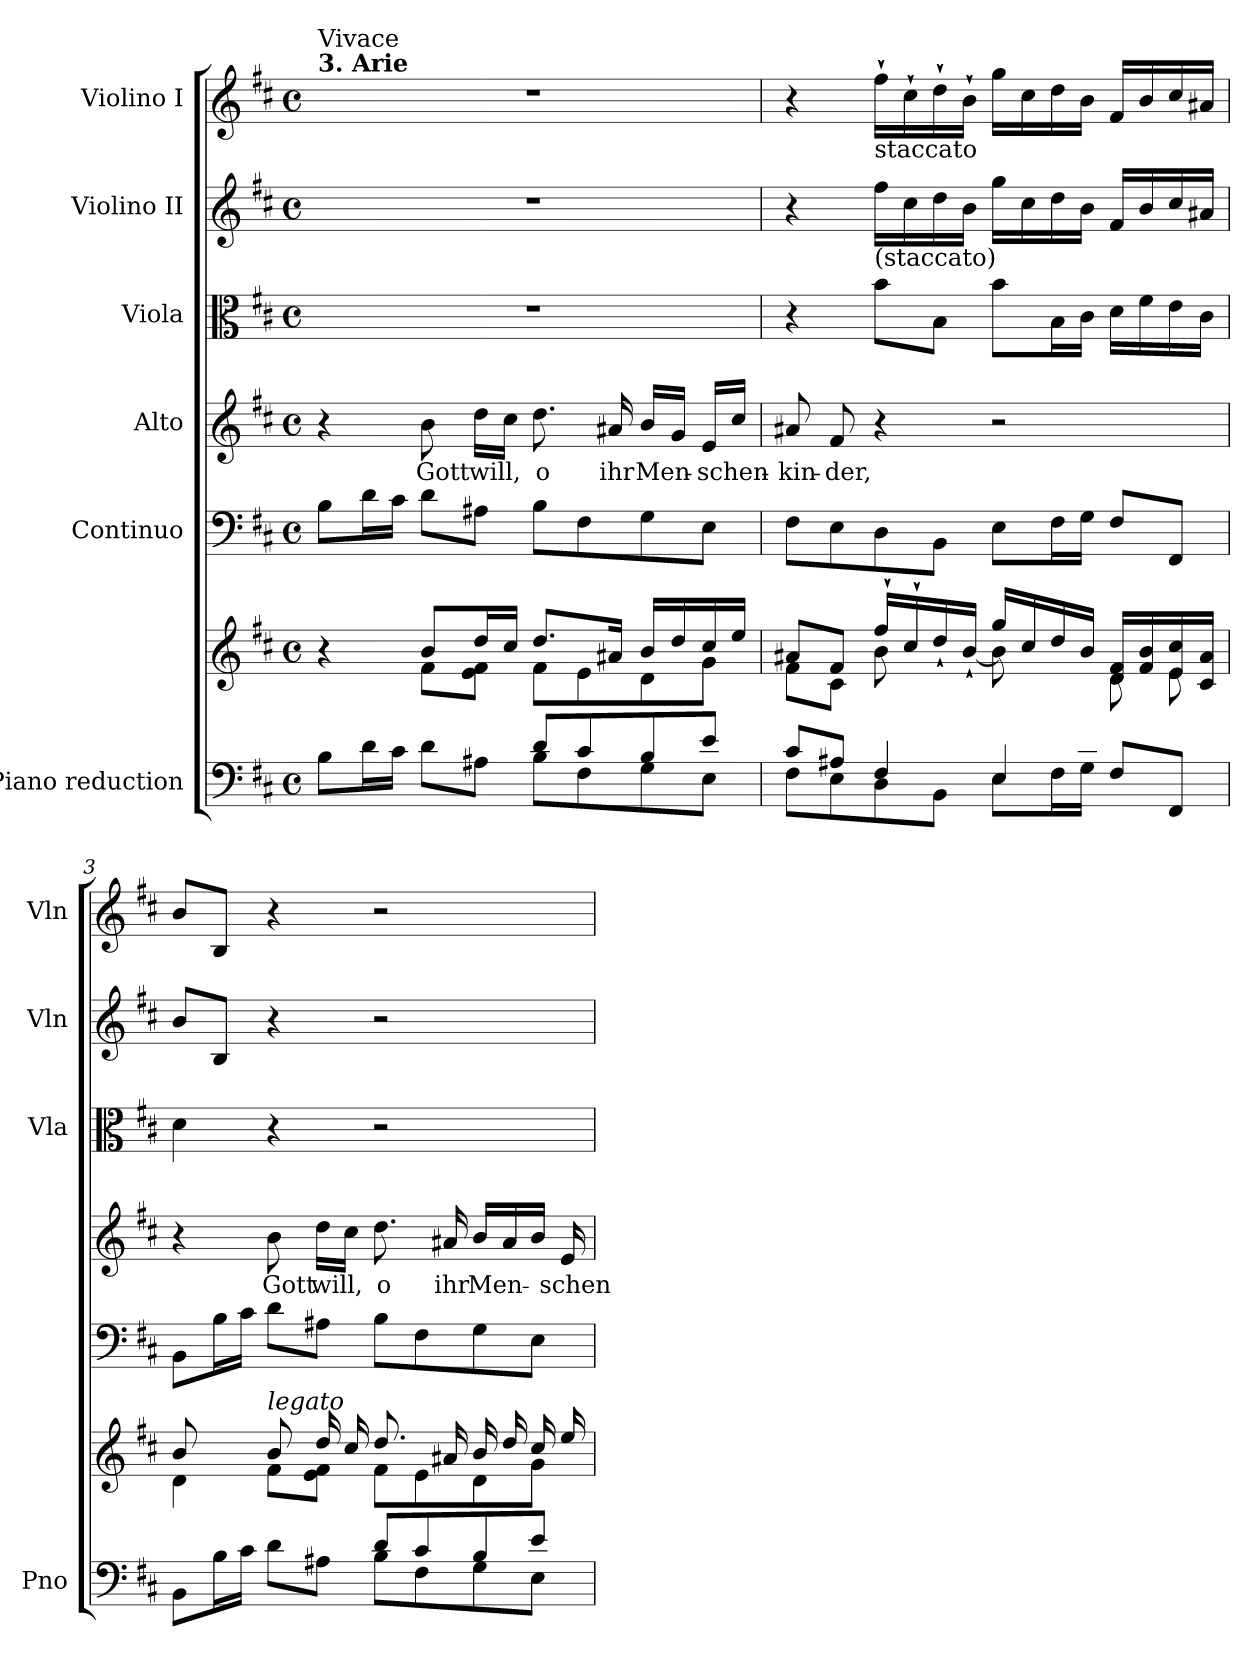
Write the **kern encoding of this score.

**kern	**kern	**kern	**kern	**text	**kern	**kern	**kern
*part6	*part6	*part5	*part4	*part4	*part3	*part2	*part1
*staff7	*staff6	*staff5	*staff4	*staff4	*staff3	*staff2	*staff1
*I"Piano reduction	*	*I"Continuo	*I"Alto	*	*I"Viola	*I"Violino II	*I"Violino I
*I'Pno	*	*	*	*	*I'Vla	*I'Vln	*I'Vln
*clefF4	*clefG2	*clefF4	*clefG2	*	*clefC3	*clefG2	*clefG2
*k[f#c#]	*k[f#c#]	*k[f#c#]	*k[f#c#]	*	*k[f#c#]	*k[f#c#]	*k[f#c#]
*M4/4	*M4/4	*M4/4	*M4/4	*	*M4/4	*M4/4	*M4/4
*met(c)	*met(c)	*met(c)	*met(c)	*	*met(c)	*met(c)	*met(c)
=1	=1	=1	=1	=1	=1	=1	=1
*^	*^	*	*	*	*	*	*
!	!	!	!	!	!	!	!	!	!LO:TX:a:B:t=3. Arie
!	!	!	!	!	!	!	!	!	!LO:TX:a:t=Vivace
4ryy	8B\L	4r	4ryy	8B\L	4r	.	1r	1r	1r
.	16d\L	.	.	16d\L	.	.	.	.	.
.	16c#\JJ	.	.	16c#\JJ	.	.	.	.	.
!	!	!	!	!	!	!LO:LY:b	!	!	!
4ryy	8d\L	8b/L	8f#\L	8d\L	8b\	Gott	.	.	.
!	!	!	!	!	!	!LO:LY:b	!	!	!
.	8A#X\J	16dd/L	8e\ 8f#\J	8A#X\J	16dd\LL	will,	.	.	.
.	.	16cc#/JJ	.	.	16cc#\JJ	.	.	.	.
!	!	!	!	!	!	!LO:LY:b	!	!	!
8d/L	8B\L	8.dd/L	8f#\L	8B\L	8.dd\	o	.	.	.
8c#/	8F#\	.	8e\	8F#\	.	.	.	.	.
!	!	!	!	!	!	!LO:LY:b	!	!	!
.	.	16a#X/Jk	.	.	16a#X/	ihr	.	.	.
!	!	!	!	!	!	!LO:LY:b	!	!	!
8B/	8G\	16b/LL	8d\	8G\	16b/LL	Men-	.	.	.
.	.	16dd/	.	.	16g/JJ	.	.	.	.
!	!	!	!	!	!	!LO:LY:b	!	!	!
8e/J	8E\J	16cc#/	8g\J	8E\J	16e/LL	-schen-	.	.	.
.	.	16ee/JJ	.	.	16cc#/JJ	.	.	.	.
=2	=2	=2	=2	=2	=2	=2	=2	=2	=2
*	*^	*	*	*	*	*	*	*	*
!	!	!	!	!	!	!	!LO:LY:b	!	!	!
4.ryy	8c#/L	8F#\L	8a#X/L	8f#\L	8F#\L	8a#X/	-kin-	4r	4r	4r
!	!	!	!	!	!	!	!LO:LY:b	!	!	!
.	8A#X/J	8E\	8f#/J	8c#\J	8E\	8f#/	-der,	.	.	.
!	!	!	!	!	!	!	!	!	!	!LO:TX:b:t=staccato
!	!	!	!	!	!	!	!	!	!LO:TX:b:t=(staccato)	!
.	4F#/	8D\	16ff#`/LL	8b\L	8D\	4r	.	8b\L	16ff#\LL	16ff#`\LL
.	.	.	16cc#`/	.	.	.	.	.	16cc#\	16cc#`\
8B/J	.	8BB\J	16dd`/	8ryy	8BB\J	.	.	8B\J	16dd\	16dd`\
.	.	.	[16b`/JJ	.	.	.	.	.	16b\JJ	16b`\JJ
8ryy	4E/	8E\L	16gg/LL	8b\L]	8E\L	2r	.	8b\L	16gg\LL	16gg\LL
.	.	.	16cc#/	.	.	.	.	.	16cc#\	16cc#\
16B/L	.	16F#\L	16dd/	8ryy	16F#\L	.	.	16B\L	16dd\	16dd\
16c#/JJ	.	16G\JJ	16b/JJ	.	16G\JJ	.	.	16c#\JJ	16b\JJ	16b\JJ
4ryy	8F#/L	4ryy	16d/ 16f#/LL	8d\L	8F#/L	.	.	16d\LL	16f#/LL	16f#/LL
.	.	.	16f#/ 16b/	.	.	.	.	16f#\	16b/	16b/
.	8FF#/J	.	16e/ 16cc#/	8e\J	8FF#/J	.	.	16e\	16cc#/	16cc#/
.	.	.	16c#/ 16a#/JJ	.	.	.	.	16c#\JJ	16a#X/JJ	16a#X/JJ
=3	=3	=3	=3	=3	=3	=3	=3	=3	=3	=3
8ryy	4ryy	8BB\L	8b/L	4d\	8BB\L	4r	.	4d\	8b/L	8b/L
8B/J	.	16B\L	8ryy	.	16B\L	.	.	.	8B/J	8B/J
.	.	16c#\JJ	.	.	16c#\JJ	.	.	.	.	.
!	!	!	!LO:TX:a:i:t=legato	!	!	!	!	!	!	!
!	!	!	!	!	!	!	!LO:LY:b	!	!	!
2.ryy	4ryy	8d\L	8b/L	8f#\L	8d\L	8b\	Gott	4r	4r	4r
!	!	!	!	!	!	!	!LO:LY:b	!	!	!
.	.	8A#X\J	16dd/L	8e\ 8f#\J	8A#X\J	16dd\LL	will,	.	.	.
.	.	.	16cc#/JJ	.	.	16cc#\JJ	.	.	.	.
!	!	!	!	!	!	!	!LO:LY:b	!	!	!
.	8d/L	8B\L	8.dd/L	8f#\L	8B\L	8.dd\	o	2r	2r	2r
.	8c#/	8F#\	.	8e\	8F#\	.	.	.	.	.
!	!	!	!	!	!	!	!LO:LY:b	!	!	!
.	.	.	16a#X/Jk	.	.	16a#X/	ihr	.	.	.
!	!	!	!	!	!	!	!LO:LY:b	!	!	!
.	8B/	8G\	16b/LL	8d\	8G\	16b/LL	Men-	.	.	.
.	.	.	16dd/	.	.	16a#/	.	.	.	.
.	8e/J	8E\J	16cc#/	8g\J	8E\J	16b/JJ	.	.	.	.
!	!	!	!	!	!	!	!LO:LY:b	!	!	!
.	.	.	16ee/JJ	.	.	16e/	-schen-	.	.	.
*v	*v	*v	*	*	*	*	*	*	*	*
*	*v	*v	*	*	*	*	*	*
=	=	=	=	=	=	=	=
*-	*-	*-	*-	*-	*-	*-	*-
